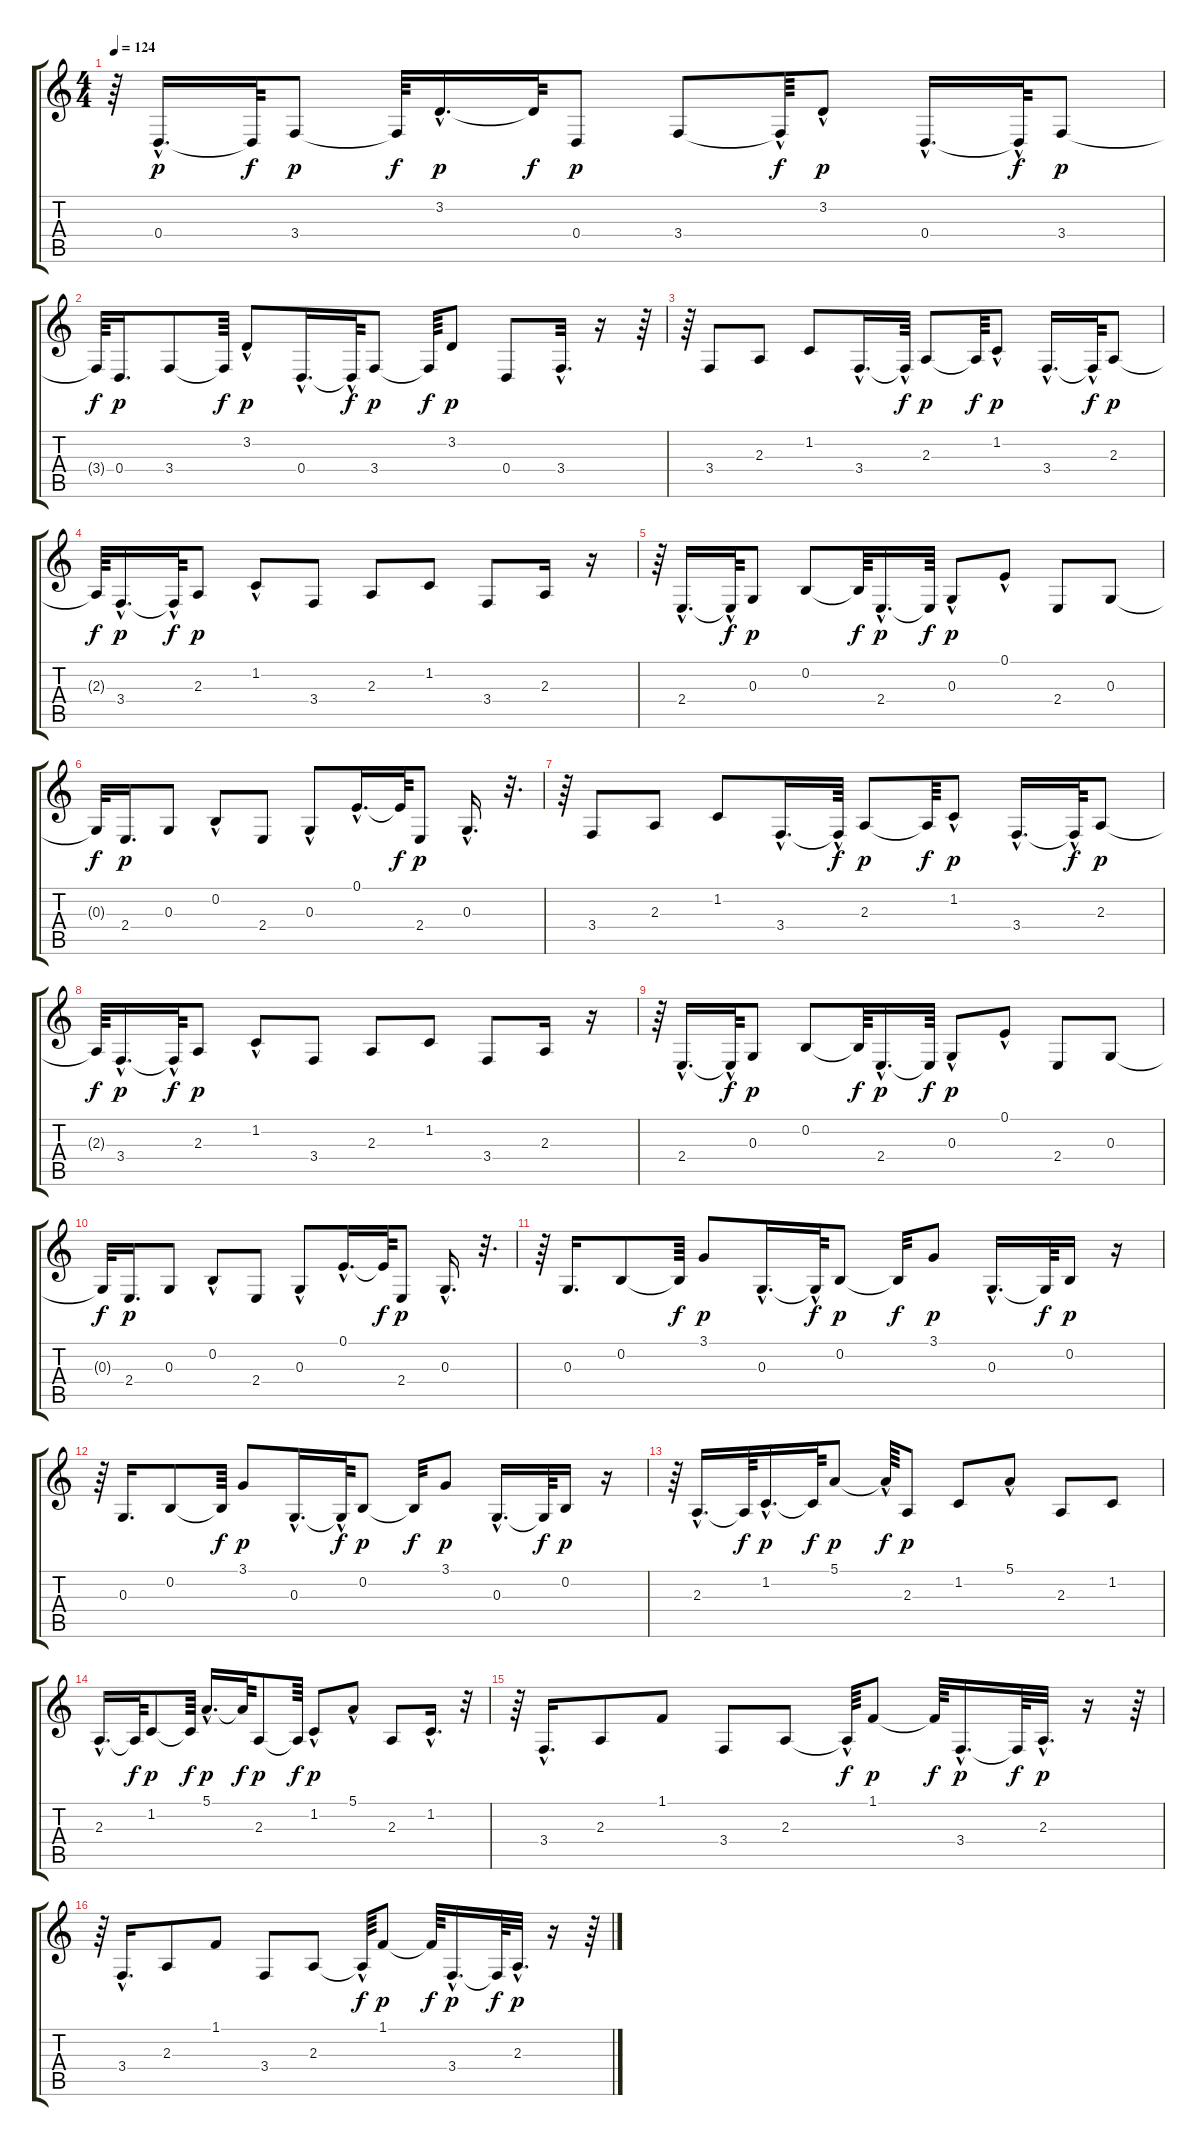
\track "" {instrument altosax}
\staff {score tabs}
\tuning (E4 B3 G3 D3 A2 E2) {hide}
\ts (4 4)
\tempo 124
\clef g2
\ks c
r.64{dy f} 0.4{hac}.16{d dy p} 0.4{t}.64{dy f} 3.4.8{dy p} 3.4{t}.64{dy f} 3.2{hac}.16{d dy p} 3.2{t}.64{dy f} 0.4.8{dy p} 3.4.8 3.4{hac t}.64{dy f} 3.2{hac}.8{dy p} 0.4{hac}.16{d} 0.4{hac t}.64{dy f} 3.4.8{dy p} |
3.4{t}.64{dy f} 0.4.16{d dy p} 3.4.8 3.4{t}.64{dy f} 3.2{hac}.8{dy p} 0.4{hac}.16{d} 0.4{hac t}.64{dy f} 3.4.8{dy p} 3.4{t}.64{dy f} 3.2.8{dy p} 0.4.8 3.4{hac}.32{d} r.16 r.64 |
r.64 3.4.8 2.3.8 1.2.8 3.4{hac}.16{d} 3.4{hac t}.64{dy f} 2.3.8{dy p} 2.3{t}.64{dy f} 1.2{hac}.8{dy p} 3.4{hac}.16{d} 3.4{hac t}.64{dy f} 2.3.8{dy p} |
2.3{t}.64{dy f} 3.4{hac}.16{d dy p} 3.4{hac t}.64{dy f} 2.3.8{dy p} 1.2{hac}.8 3.4.8 2.3.8 1.2.8 3.4.8 2.3.16 r.16 |
r.64 2.4{hac}.16{d} 2.4{hac t}.64{dy f} 0.3.8{dy p} 0.2.8 0.2{t}.64{dy f} 2.4{hac}.16{d dy p} 2.4{t}.64{dy f} 0.3{hac}.8{dy p} 0.1{hac}.8 2.4.8 0.3.8 |
0.3{t}.32{dy f} 2.4.16{d dy p} 0.3.8 0.2{hac}.8 2.4.8 0.3{hac}.8 0.1{hac}.16{d} 0.1{t}.64{dy f} 2.4.8{dy p} 0.3{hac}.16{d} r.32{d} |
r.64 3.4.8 2.3.8 1.2.8 3.4{hac}.16{d} 3.4{hac t}.64{dy f} 2.3.8{dy p} 2.3{t}.64{dy f} 1.2{hac}.8{dy p} 3.4{hac}.16{d} 3.4{hac t}.64{dy f} 2.3.8{dy p} |
2.3{t}.64{dy f} 3.4{hac}.16{d dy p} 3.4{hac t}.64{dy f} 2.3.8{dy p} 1.2{hac}.8 3.4.8 2.3.8 1.2.8 3.4.8 2.3.16 r.16 |
r.64 2.4{hac}.16{d} 2.4{hac t}.64{dy f} 0.3.8{dy p} 0.2.8 0.2{t}.64{dy f} 2.4{hac}.16{d dy p} 2.4{t}.64{dy f} 0.3{hac}.8{dy p} 0.1{hac}.8 2.4.8 0.3.8 |
0.3{t}.32{dy f} 2.4.16{d dy p} 0.3.8 0.2{hac}.8 2.4.8 0.3{hac}.8 0.1{hac}.16{d} 0.1{t}.64{dy f} 2.4.8{dy p} 0.3{hac}.16{d} r.32{d} |
r.64 0.3.16{d} 0.2.8 0.2{t}.64{dy f} 3.1.8{dy p} 0.3{hac}.16{d} 0.3{hac t}.64{dy f} 0.2.8{dy p} 0.2{t}.32{dy f} 3.1.8{dy p} 0.3{hac}.16{d} 0.3{t}.64{dy f} 0.2.16{dy p} r.16 |
r.64 0.3.16{d} 0.2.8 0.2{t}.64{dy f} 3.1.8{dy p} 0.3{hac}.16{d} 0.3{hac t}.64{dy f} 0.2.8{dy p} 0.2{t}.32{dy f} 3.1.8{dy p} 0.3{hac}.16{d} 0.3{t}.64{dy f} 0.2.16{dy p} r.16 |
r.64 2.3{hac}.16{d} 2.3{t}.64{dy f} 1.2{hac}.16{d dy p} 1.2{t}.64{dy f} 5.1.8{dy p} 5.1{hac t}.64{dy f} 2.3.8{dy p} 1.2.8 5.1{hac}.8 2.3.8 1.2.8 |
2.3{hac}.16{d} 2.3{t}.64{dy f} 1.2.8{dy p} 1.2{t}.64{dy f} 5.1{hac}.16{d dy p} 5.1{t}.64{dy f} 2.3.8{dy p} 2.3{t}.64{dy f} 1.2{hac}.8{dy p} 5.1{hac}.8 2.3.8 1.2{hac}.16{d} r.32 |
r.64 3.4{hac}.16{d} 2.3.8 1.1.8 3.4.8 2.3.8 2.3{hac t}.64{dy f} 1.1.8{dy p} 1.1{t}.64{dy f} 3.4{hac}.16{d dy p} 3.4{t}.64{dy f} 2.3{hac}.32{d dy p} r.16 r.64 |
r.64 3.4{hac}.16{d} 2.3.8 1.1.8 3.4.8 2.3.8 2.3{hac t}.64{dy f} 1.1.8{dy p} 1.1{t}.64{dy f} 3.4{hac}.16{d dy p} 3.4{t}.64{dy f} 2.3{hac}.32{d dy p} r.16 r.64
